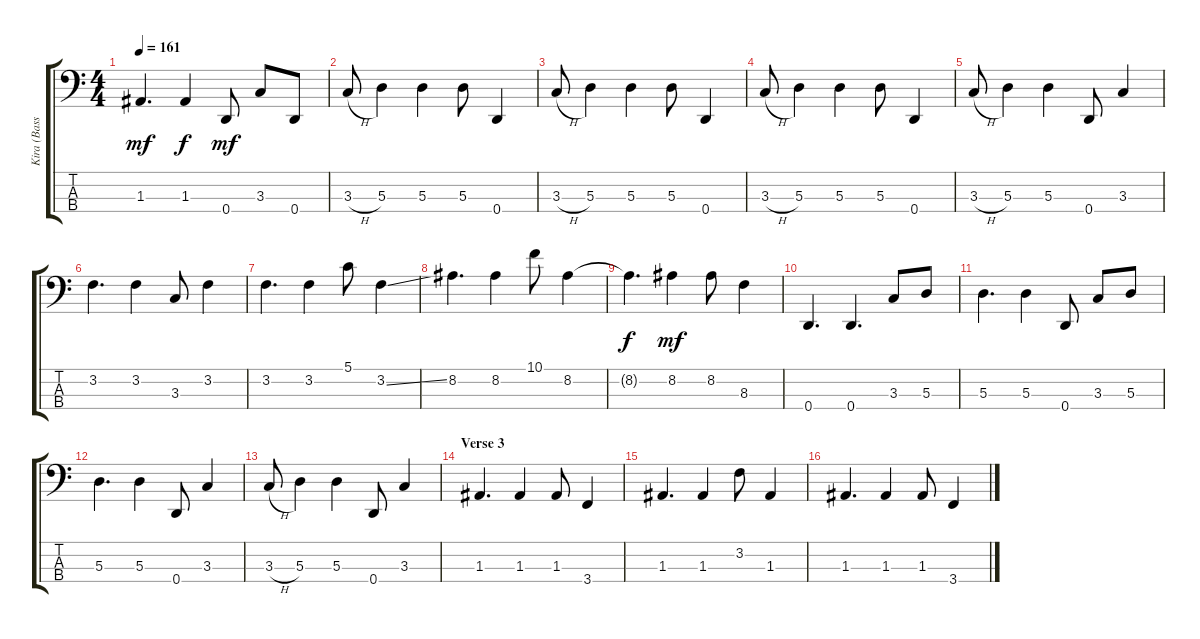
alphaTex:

\track ("Kira (Bass)" "Kira (Bass") {instrument electricbassfinger}
\staff {score tabs}
\tuning (G2 D2 A1 D1) {hide}
\ts (4 4)
\tempo 161
\clef f4
\ks c
1.3.4{d dy mf} 1.3.4{dy f} 0.4.8{dy mf} 3.3.8 0.4.8 |
3.3{h}.8 5.3.4 5.3.4 5.3.8 0.4.4 |
3.3{h}.8 5.3.4 5.3.4 5.3.8 0.4.4 |
3.3{h}.8 5.3.4 5.3.4 5.3.8 0.4.4 |
3.3{h}.8 5.3.4 5.3.4 0.4.8 3.3.4 |
3.2.4{d} 3.2.4 3.3.8 3.2.4 |
3.2.4{d} 3.2.4 5.1.8 3.2{ss}.4 |
8.2.4{d} 8.2.4 10.1.8 8.2.4 |
8.2{t}.4{d dy f} 8.2.4{dy mf} 8.2.8 8.3.4 |
0.4.4{d} 0.4.4{d} 3.3.8 5.3.8 |
5.3.4{d} 5.3.4 0.4.8 3.3.8 5.3.8 |
5.3.4{d} 5.3.4 0.4.8 3.3.4 |
3.3{h}.8 5.3.4 5.3.4 0.4.8 3.3.4 |
\section ("" "Verse 3")
1.3.4{d} 1.3.4 1.3.8 3.4.4 |
1.3.4{d} 1.3.4 3.2.8 1.3.4 |
1.3.4{d} 1.3.4 1.3.8 3.4.4
